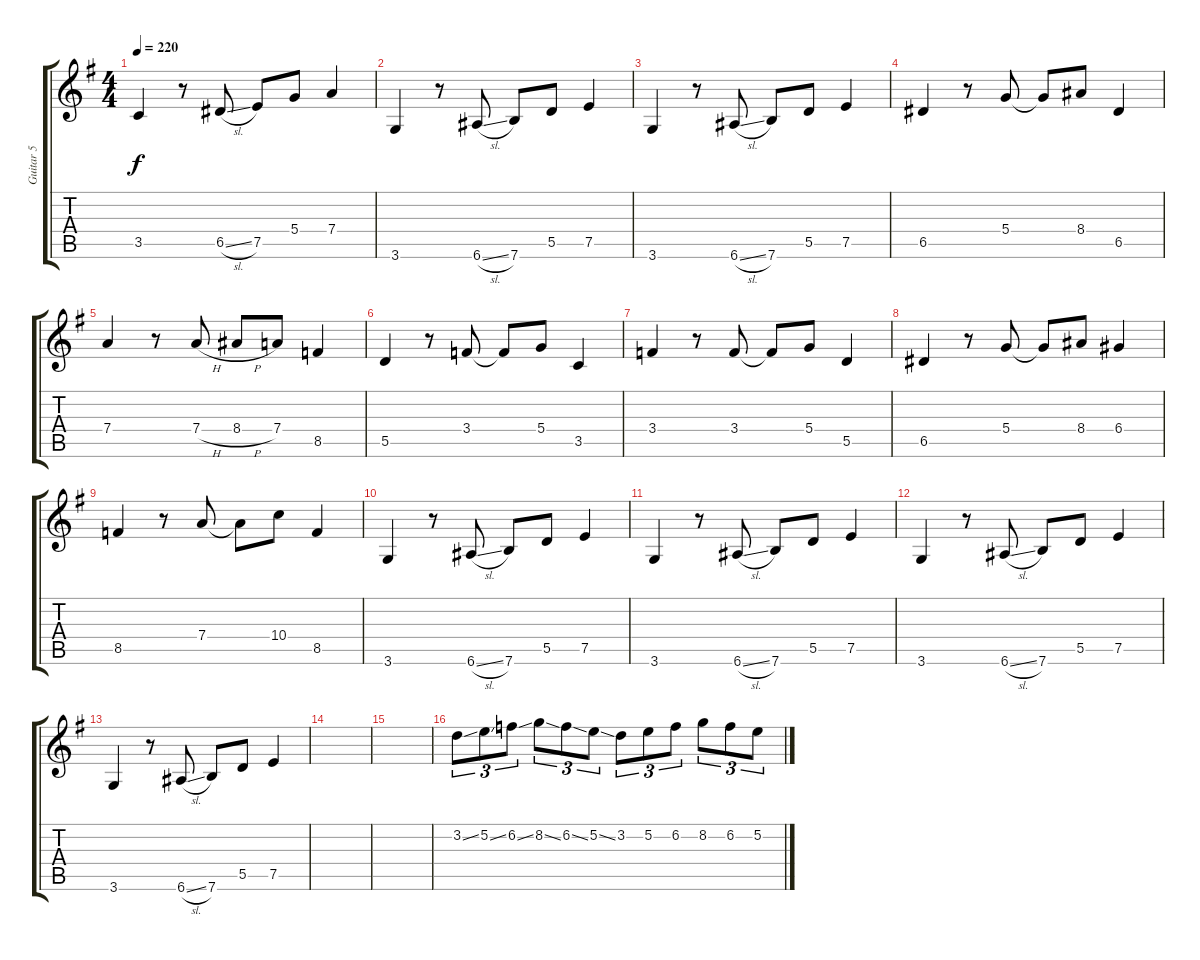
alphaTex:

\track ("Guitar 5" "Guitar 5") {instrument distortionguitar}
\staff {score tabs}
\tuning (E4 B3 G3 D3 A2 E2) {hide}
\ts (4 4)
\tempo 220
\clef g2
\ks g
3.5.4{dy f} r.8 6.5{sl}.8 7.5.8 5.4.8 7.4.4 |
3.6.4 r.8 6.6{sl}.8 7.6.8 5.5.8 7.5.4 |
3.6.4 r.8 6.6{sl}.8 7.6.8 5.5.8 7.5.4 |
6.5.4 r.8 5.4.8 5.4{t}.8 8.4.8 6.5.4 |
7.4.4 r.8 7.4{h}.8 8.4{h}.8 7.4.8 8.5.4 |
5.5.4 r.8 3.4.8 3.4{t}.8 5.4.8 3.5.4 |
3.4.4 r.8 3.4.8 3.4{t}.8 5.4.8 5.5.4 |
6.5.4 r.8 5.4.8 5.4{t}.8 8.4.8 6.4.4 |
8.5.4 r.8 7.4.8 7.4{t}.8 10.4.8 8.5.4 |
3.6.4 r.8 6.6{sl}.8 7.6.8 5.5.8 7.5.4 |
3.6.4 r.8 6.6{sl}.8 7.6.8 5.5.8 7.5.4 |
3.6.4 r.8 6.6{sl}.8 7.6.8 5.5.8 7.5.4 |
3.6.4 r.8 6.6{sl}.8 7.6.8 5.5.8 7.5.4 |
|
|
3.2{ss}.8{tu (3 2)} 5.2{ss}.8{tu (3 2)} 6.2{ss}.8{tu (3 2)} 8.2{ss}.8{tu (3 2)} 6.2{ss}.8{tu (3 2)} 5.2{ss}.8{tu (3 2)} 3.2.8{tu (3 2)} 5.2.8{tu (3 2)} 6.2.8{tu (3 2)} 8.2.8{tu (3 2)} 6.2.8{tu (3 2)} 5.2.8{tu (3 2)}
